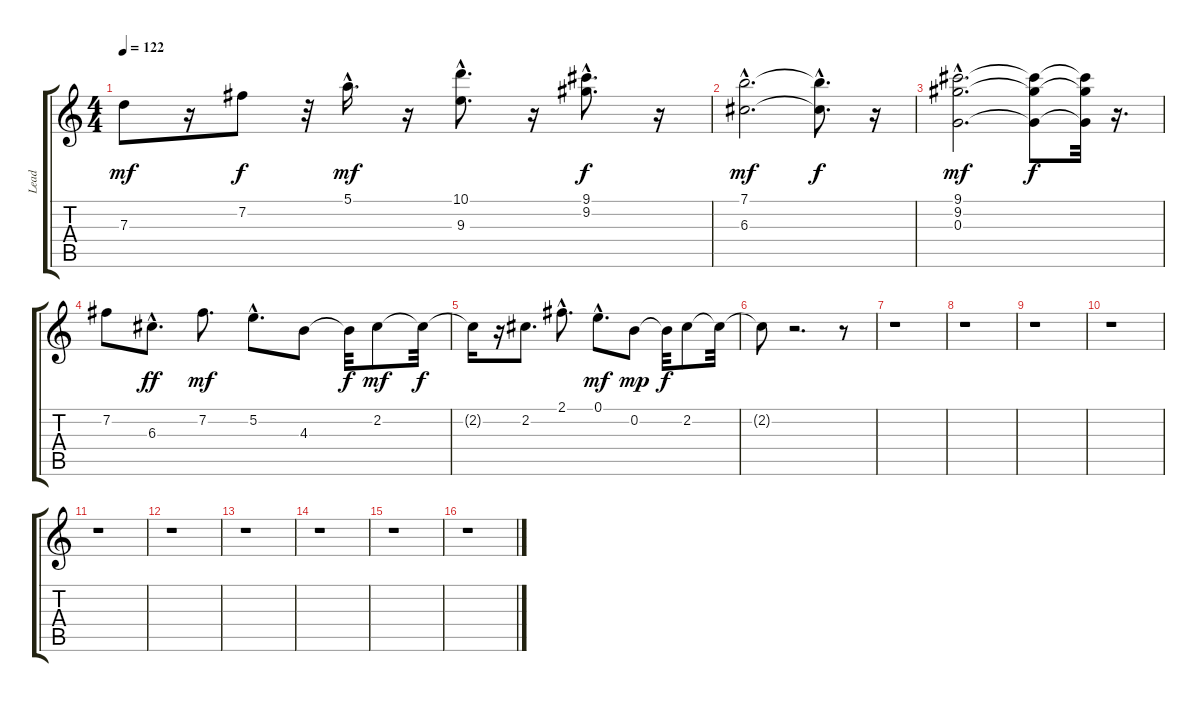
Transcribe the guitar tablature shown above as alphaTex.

\track ("Lead" "Lead") {instrument distortionguitar}
\staff {score tabs}
\tuning (E4 B3 G3 D3 A2 E2) {hide}
\ts (4 4)
\tempo 122
\clef g2
\ks c
7.3.8{dy mf} r.16 7.2.8{dy f} r.32 5.1{hac}.16{d dy mf} r.16 (10.1{hac} 9.3{hac}).8{d} r.16 (9.1{hac} 9.2).8{d dy f} r.16 |
(7.1{hac} 6.3{hac}).2{d dy mf} (7.1{hac t} 6.3{hac t}).8{d dy f} r.16 |
(9.1{hac} 9.2{hac} 0.3{hac}).2{d dy mf} (9.1{t} 9.2{t} 0.3{t}).8{dy f} (9.1{t} 9.2{t} 0.3{t}).32 r.16{d} |
7.2.8 6.3{hac}.8{d dy ff} 7.2.8{d dy mf} 5.2{hac}.8{d} 4.3.8 4.3{t}.32{dy f} 2.2.8{dy mf} 2.2{t}.32{dy f} |
2.2{t}.16 r.16 2.2.8{d} 2.1{hac}.8{d} 0.1{hac}.8{d dy mf} 0.2.8{dy mp} 0.2{t}.32{dy f} 2.2.8 2.2{t}.32 |
2.2{t}.8 r.2{d} r.8 |
r.1 |
r.1 |
r.1 |
r.1 |
r.1 |
r.1 |
r.1 |
r.1 |
r.1 |
r.1
